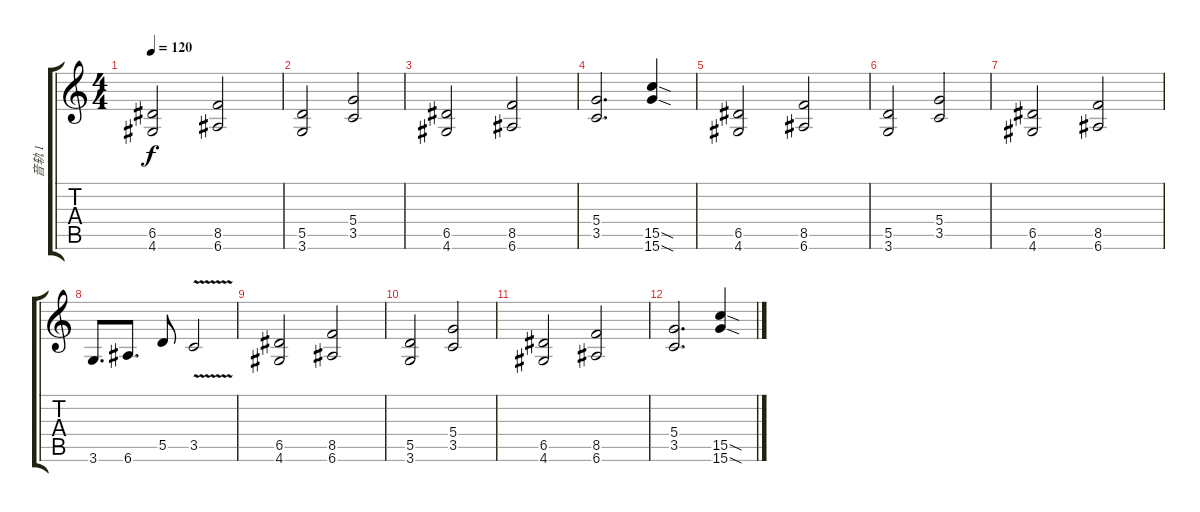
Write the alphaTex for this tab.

\track ("音轨 1" "音轨 1") {instrument distortionguitar}
\staff {score tabs}
\tuning (E4 B3 G3 D3 A2 E2) {hide}
\ts (4 4)
\tempo 120
\clef g2
\ks c
(6.5 4.6).2{dy f} (8.5 6.6).2 |
(5.5 3.6).2 (5.4 3.5).2 |
(6.5 4.6).2 (8.5 6.6).2 |
(5.4 3.5).2{d} (15.5{sod} 15.6{sod}).4 |
(6.5 4.6).2 (8.5 6.6).2 |
(5.5 3.6).2 (5.4 3.5).2 |
(6.5 4.6).2 (8.5 6.6).2 |
3.6.8{d} 6.6.8{d} 5.5.8 3.5{v}.2 |
(6.5 4.6).2 (8.5 6.6).2 |
(5.5 3.6).2 (5.4 3.5).2 |
(6.5 4.6).2 (8.5 6.6).2 |
(5.4 3.5).2{d} (15.5{sod} 15.6{sod}).4
